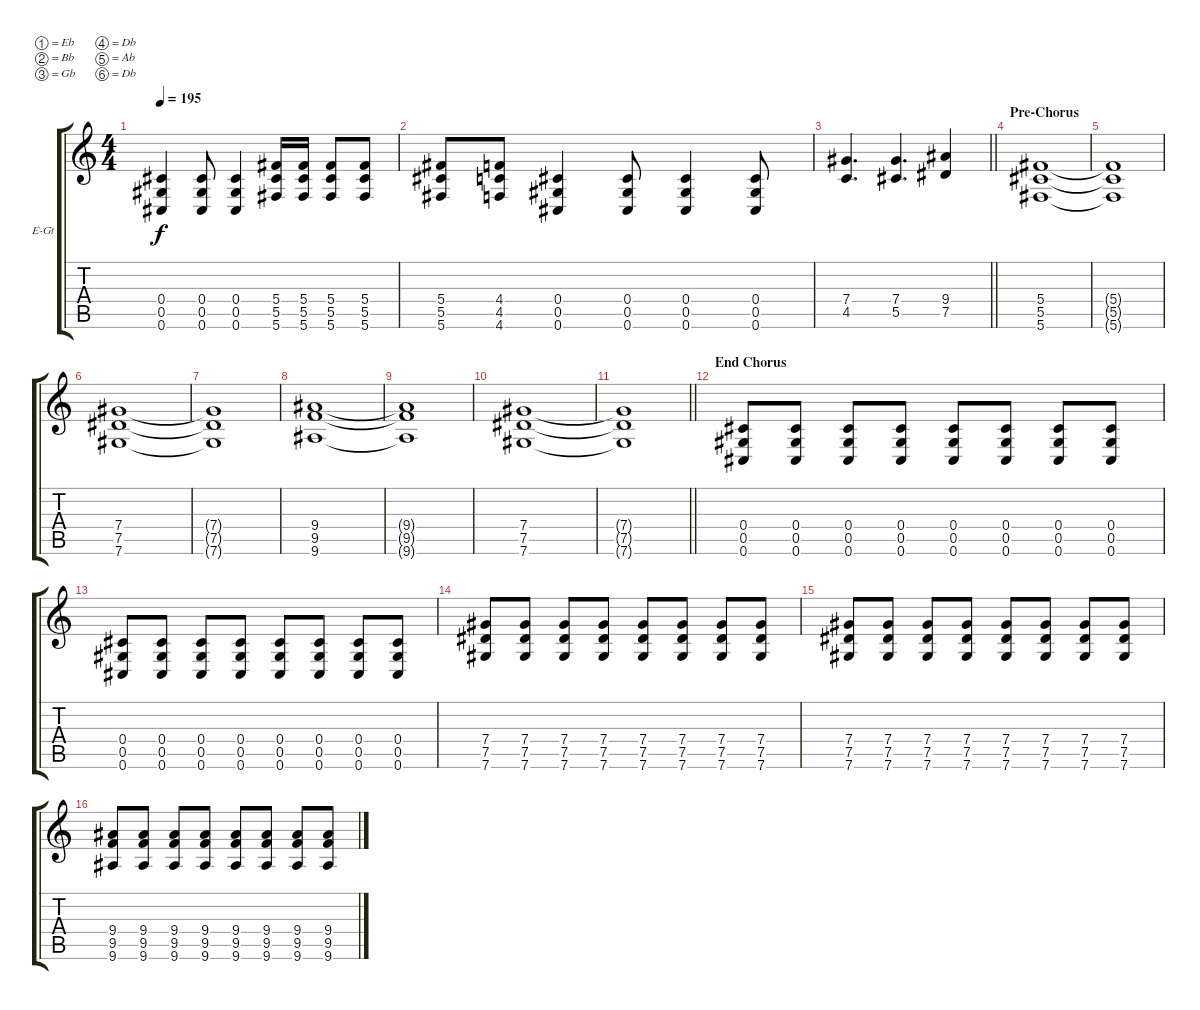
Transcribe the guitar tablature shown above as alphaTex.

\bracketExtendMode groupsimilarinstruments
\firstSystemTrackNameOrientation horizontal
\otherSystemsTrackNameOrientation horizontal
\track ("Guitar I" "E-Gt") {instrument distortionguitar}
\staff {score tabs}
\tuning (Eb4 Bb3 Gb3 Db3 Ab2 Db2)
\ts (4 4)
\tempo 195
\clef g2
\ks c
(0.4 0.5 0.6).4{dy f} (0.4 0.5 0.6).8 (0.4 0.5 0.6).4 (5.4 5.5 5.6).16 (5.4 5.5 5.6).16 (5.4 5.5 5.6).8 (5.4 5.5 5.6).8 |
(5.4 5.5 5.6).8 (4.4 4.5 4.6).8 (0.4 0.5 0.6).4 (0.4 0.5 0.6).8 (0.4 0.5 0.6).4 (0.4 0.5 0.6).8 |
\barLineRight lightlight
(7.4 4.5).4{d} (7.4 5.5).4{d} (9.4 7.5).4 |
\section ("" "Pre-Chorus")
(5.4 5.5 5.6).1 |
(5.4{t} 5.5{t} 5.6{t}).1 |
(7.4 7.5 7.6).1 |
(7.4{t} 7.5{t} 7.6{t}).1 |
(9.4 9.5 9.6).1 |
(9.4{t} 9.5{t} 9.6{t}).1 |
(7.4 7.5 7.6).1 |
\barLineRight lightlight
(7.4{t} 7.5{t} 7.6{t}).1 |
\section ("" "End Chorus")
(0.4 0.5 0.6).8 (0.4 0.5 0.6).8 (0.4 0.5 0.6).8 (0.4 0.5 0.6).8 (0.4 0.5 0.6).8 (0.4 0.5 0.6).8 (0.4 0.5 0.6).8 (0.4 0.5 0.6).8 |
(0.4 0.5 0.6).8 (0.4 0.5 0.6).8 (0.4 0.5 0.6).8 (0.4 0.5 0.6).8 (0.4 0.5 0.6).8 (0.4 0.5 0.6).8 (0.4 0.5 0.6).8 (0.4 0.5 0.6).8 |
(7.4 7.5 7.6).8 (7.4 7.5 7.6).8 (7.4 7.5 7.6).8 (7.4 7.5 7.6).8 (7.4 7.5 7.6).8 (7.4 7.5 7.6).8 (7.4 7.5 7.6).8 (7.4 7.5 7.6).8 |
(7.4 7.5 7.6).8 (7.4 7.5 7.6).8 (7.4 7.5 7.6).8 (7.4 7.5 7.6).8 (7.4 7.5 7.6).8 (7.4 7.5 7.6).8 (7.4 7.5 7.6).8 (7.4 7.5 7.6).8 |
(9.4 9.5 9.6).8 (9.4 9.5 9.6).8 (9.4 9.5 9.6).8 (9.4 9.5 9.6).8 (9.4 9.5 9.6).8 (9.4 9.5 9.6).8 (9.4 9.5 9.6).8 (9.4 9.5 9.6).8
